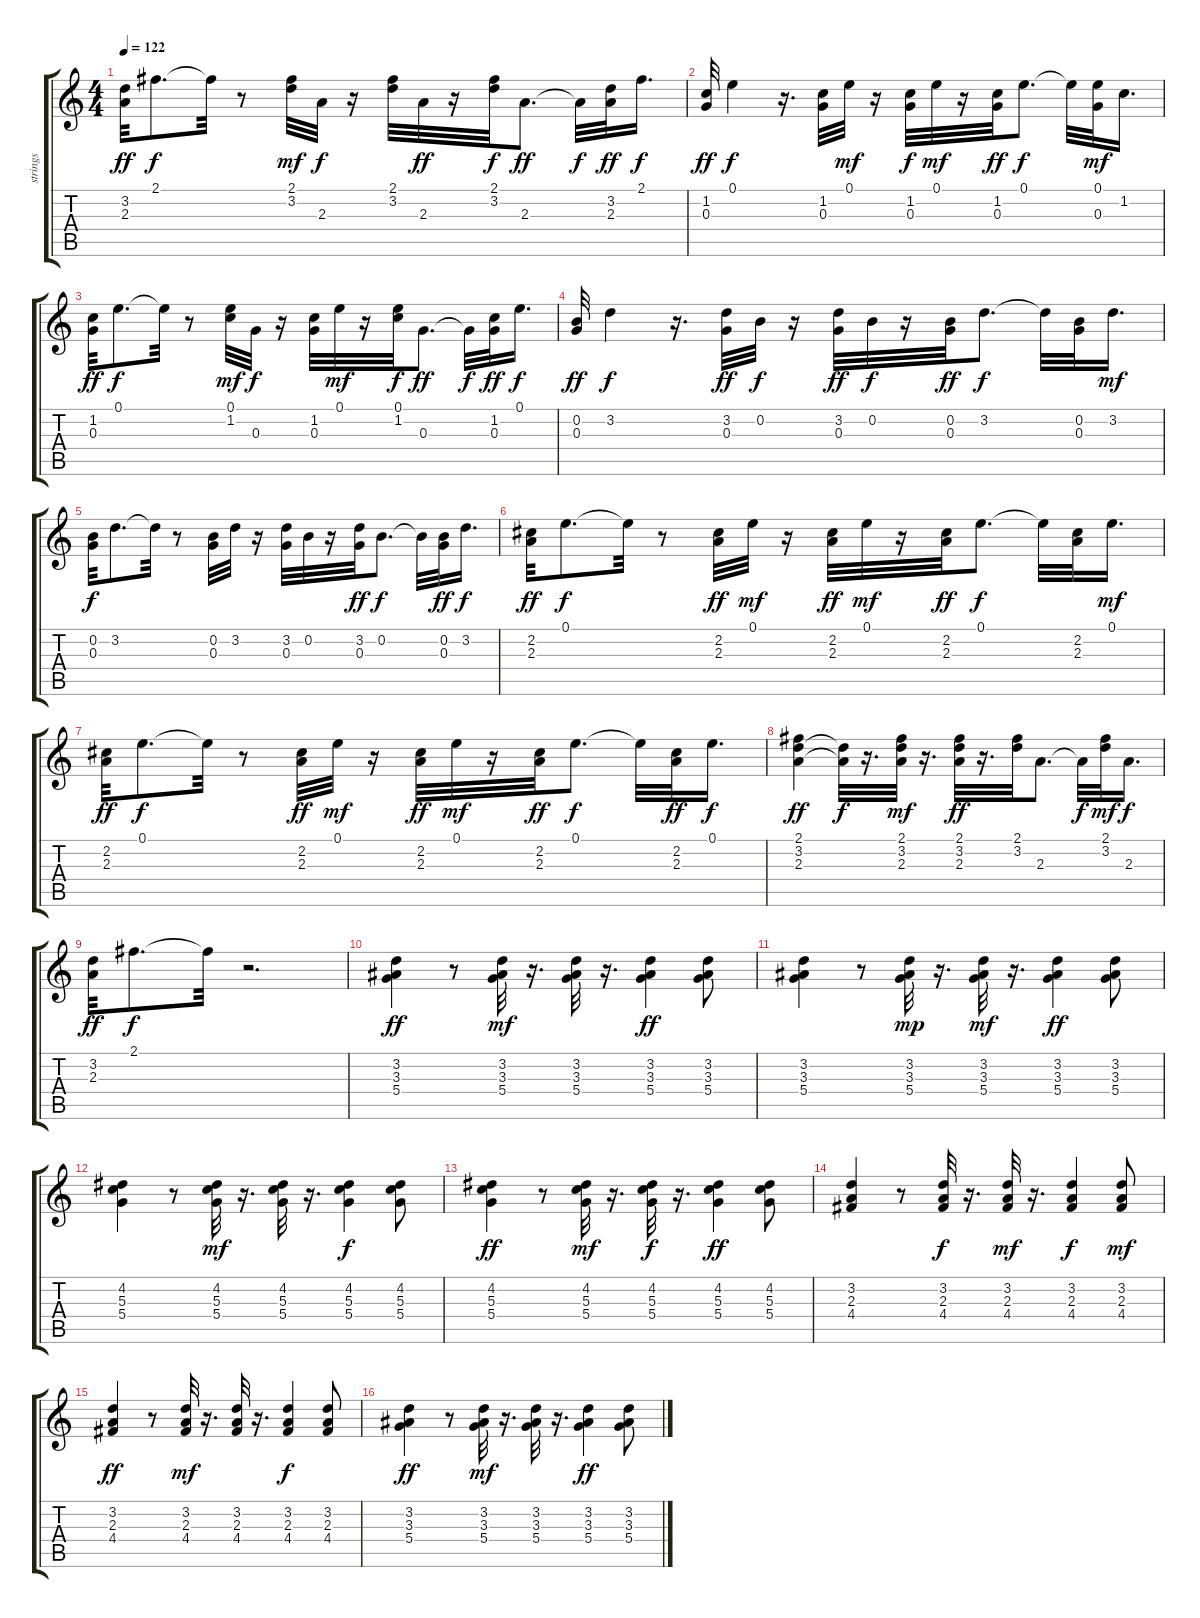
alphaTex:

\track ("strings" "strings") {instrument overdrivenguitar}
\staff {score tabs}
\tuning (E4 B3 G3 D3 A2 E2) {hide}
\ts (4 4)
\tempo 122
\clef g2
\ks c
(3.2 2.3).32{dy ff} 2.1.8{d dy f} 2.1{t}.32 r.8 (2.1 3.2).32{dy mf} 2.3.32{dy f} r.16 (2.1 3.2).32 2.3.32{dy ff} r.16 (2.1 3.2).32{dy f} 2.3.8{d dy ff} 2.3{t}.32{dy f} (3.2 2.3).32{dy ff} 2.1.16{d dy f} |
(1.2 0.3).32{dy ff} 0.1.4{dy f} r.16{d} (1.2 0.3).32 0.1.32{dy mf} r.16 (1.2 0.3).32{dy f} 0.1.32{dy mf} r.16 (1.2 0.3).32{dy ff} 0.1.8{d dy f} 0.1{t}.32 (0.1 0.3).32{dy mf} 1.2.16{d} |
(1.2 0.3).32{dy ff} 0.1.8{d dy f} 0.1{t}.32 r.8 (0.1 1.2).32{dy mf} 0.3.32{dy f} r.16 (1.2 0.3).32 0.1.32{dy mf} r.16 (0.1 1.2).32{dy f} 0.3.8{d dy ff} 0.3{t}.32{dy f} (1.2 0.3).32{dy ff} 0.1.16{d dy f} |
(0.2 0.3).32{dy ff} 3.2.4{dy f} r.16{d} (3.2 0.3).32{dy ff} 0.2.32{dy f} r.16 (3.2 0.3).32{dy ff} 0.2.32{dy f} r.16 (0.2 0.3).32{dy ff} 3.2.8{d dy f} 3.2{t}.32 (0.2 0.3).32 3.2.16{d dy mf} |
(0.2 0.3).32{dy f} 3.2.8{d} 3.2{t}.32 r.8 (0.2 0.3).32 3.2.32 r.16 (3.2 0.3).32 0.2.32 r.16 (3.2 0.3).32{dy ff} 0.2.8{d dy f} 0.2{t}.32 (0.2 0.3).32{dy ff} 3.2.16{d dy f} |
(2.2 2.3).32{dy ff} 0.1.8{d dy f} 0.1{t}.32 r.8 (2.2 2.3).32{dy ff} 0.1.32{dy mf} r.16 (2.2 2.3).32{dy ff} 0.1.32{dy mf} r.16 (2.2 2.3).32{dy ff} 0.1.8{d dy f} 0.1{t}.32 (2.2 2.3).32 0.1.16{d dy mf} |
(2.2 2.3).32{dy ff} 0.1.8{d dy f} 0.1{t}.32 r.8 (2.2 2.3).32{dy ff} 0.1.32{dy mf} r.16 (2.2 2.3).32{dy ff} 0.1.32{dy mf} r.16 (2.2 2.3).32{dy ff} 0.1.8{d dy f} 0.1{t}.32 (2.2 2.3).32{dy ff} 0.1.16{d dy f} |
(2.1 3.2 2.3).4{dy ff} (3.2{t} 2.3{t}).32{dy f} r.16{d} (2.1 3.2 2.3).32{dy mf} r.16{d} (2.1 3.2 2.3).32{dy ff} r.16{d} (2.1 3.2).32 2.3.8{d} 2.3{t}.32{dy f} (2.1 3.2).32{dy mf} 2.3.16{d dy f} |
(3.2 2.3).32{dy ff} 2.1.8{d dy f} 2.1{t}.32 r.2{d} |
(3.2 3.3 5.4).4{dy ff} r.8 (3.2 3.3 5.4).32{dy mf} r.16{d} (3.2 3.3 5.4).32 r.16{d} (3.2 3.3 5.4).4{dy ff} (3.2 3.3 5.4).8 |
(3.2 3.3 5.4).4 r.8 (3.2 3.3 5.4).32{dy mp} r.16{d} (3.2 3.3 5.4).32{dy mf} r.16{d} (3.2 3.3 5.4).4{dy ff} (3.2 3.3 5.4).8 |
(4.2 5.3 5.4).4 r.8 (4.2 5.3 5.4).32{dy mf} r.16{d} (4.2 5.3 5.4).32 r.16{d} (4.2 5.3 5.4).4{dy f} (4.2 5.3 5.4).8 |
(4.2 5.3 5.4).4{dy ff} r.8 (4.2 5.3 5.4).32{dy mf} r.16{d} (4.2 5.3 5.4).32{dy f} r.16{d} (4.2 5.3 5.4).4{dy ff} (4.2 5.3 5.4).8 |
(3.2 2.3 4.4).4 r.8 (3.2 2.3 4.4).32{dy f} r.16{d} (3.2 2.3 4.4).32{dy mf} r.16{d} (3.2 2.3 4.4).4{dy f} (3.2 2.3 4.4).8{dy mf} |
(3.2 2.3 4.4).4{dy ff} r.8 (3.2 2.3 4.4).32{dy mf} r.16{d} (3.2 2.3 4.4).32 r.16{d} (3.2 2.3 4.4).4{dy f} (3.2 2.3 4.4).8 |
(3.2 3.3 5.4).4{dy ff} r.8 (3.2 3.3 5.4).32{dy mf} r.16{d} (3.2 3.3 5.4).32 r.16{d} (3.2 3.3 5.4).4{dy ff} (3.2 3.3 5.4).8
